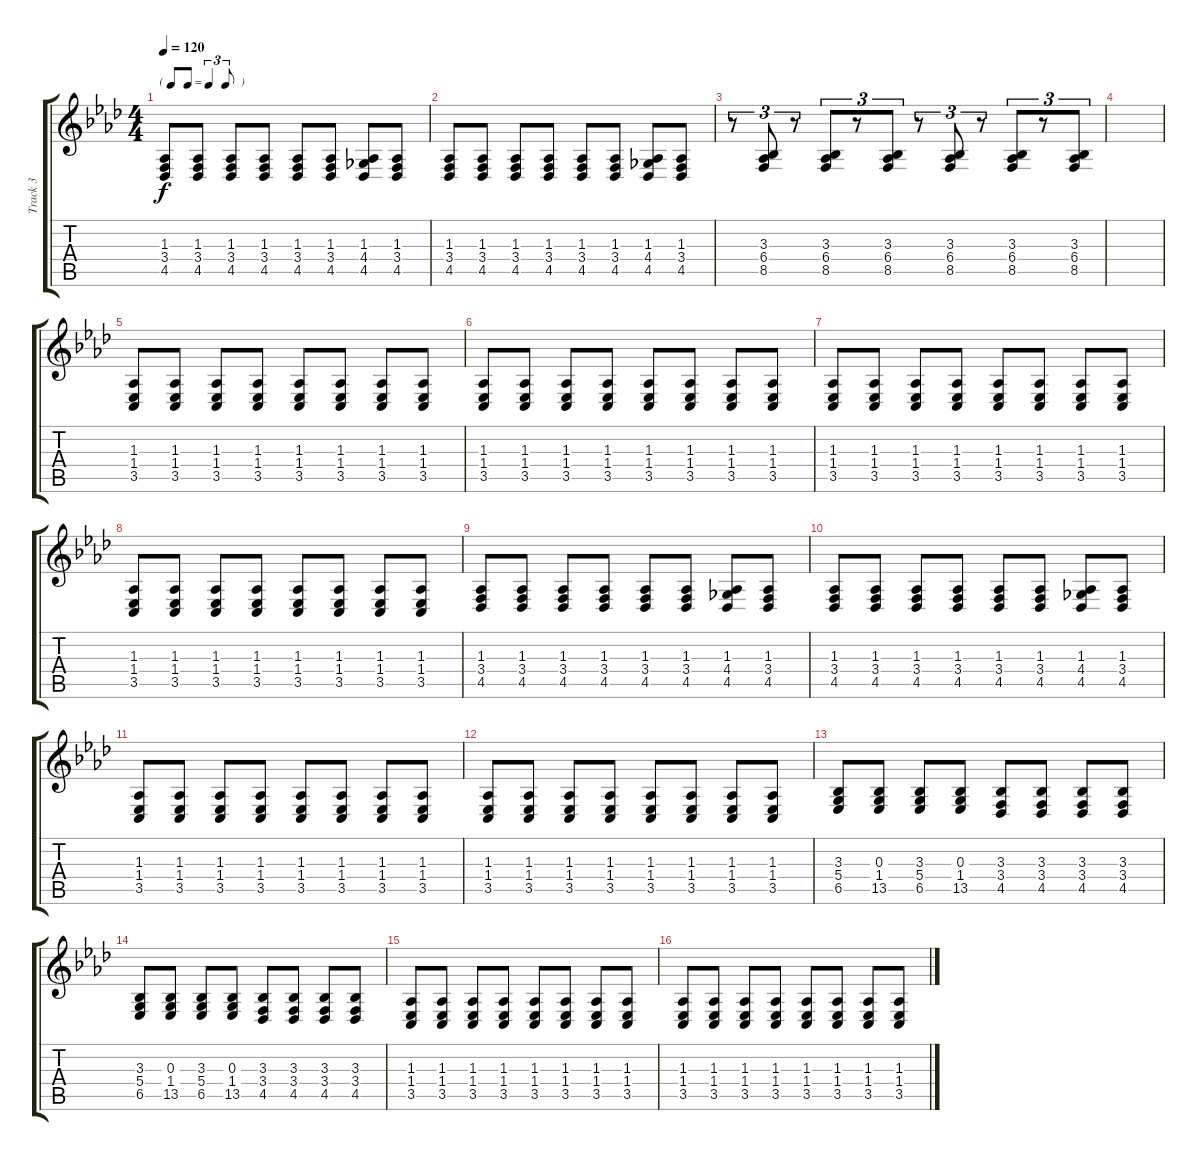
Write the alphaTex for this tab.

\track ("Track 3" "Track 3") {instrument brightacousticpiano}
\staff {score tabs}
\tuning (E4 B3 G3 D3 A2 E2) {hide}
\ts (4 4)
\tf triplet8th
\tempo 120
\clef g2
\ks ab
(1.3 3.4 4.5).8{dy f} (1.3 3.4 4.5).8 (1.3 3.4 4.5).8 (1.3 3.4 4.5).8 (1.3 3.4 4.5).8 (1.3 3.4 4.5).8 (1.3 4.4 4.5).8 (1.3 3.4 4.5).8 |
(1.3 3.4 4.5).8 (1.3 3.4 4.5).8 (1.3 3.4 4.5).8 (1.3 3.4 4.5).8 (1.3 3.4 4.5).8 (1.3 3.4 4.5).8 (1.3 4.4 4.5).8 (1.3 3.4 4.5).8 |
r.8{tu (3 2)} (3.3 6.4 8.5).8{tu (3 2)} r.8{tu (3 2)} (3.3 6.4 8.5).8{tu (3 2)} r.8{tu (3 2)} (3.3 6.4 8.5).8{tu (3 2)} r.8{tu (3 2)} (3.3 6.4 8.5).8{tu (3 2)} r.8{tu (3 2)} (3.3 6.4 8.5).8{tu (3 2)} r.8{tu (3 2)} (3.3 6.4 8.5).8{tu (3 2)} |
|
(1.3 1.4 3.5).8 (1.3 1.4 3.5).8 (1.3 1.4 3.5).8 (1.3 1.4 3.5).8 (1.3 1.4 3.5).8 (1.3 1.4 3.5).8 (1.3 1.4 3.5).8 (1.3 1.4 3.5).8 |
(1.3 1.4 3.5).8 (1.3 1.4 3.5).8 (1.3 1.4 3.5).8 (1.3 1.4 3.5).8 (1.3 1.4 3.5).8 (1.3 1.4 3.5).8 (1.3 1.4 3.5).8 (1.3 1.4 3.5).8 |
(1.3 1.4 3.5).8 (1.3 1.4 3.5).8 (1.3 1.4 3.5).8 (1.3 1.4 3.5).8 (1.3 1.4 3.5).8 (1.3 1.4 3.5).8 (1.3 1.4 3.5).8 (1.3 1.4 3.5).8 |
(1.3 1.4 3.5).8 (1.3 1.4 3.5).8 (1.3 1.4 3.5).8 (1.3 1.4 3.5).8 (1.3 1.4 3.5).8 (1.3 1.4 3.5).8 (1.3 1.4 3.5).8 (1.3 1.4 3.5).8 |
(1.3 3.4 4.5).8 (1.3 3.4 4.5).8 (1.3 3.4 4.5).8 (1.3 3.4 4.5).8 (1.3 3.4 4.5).8 (1.3 3.4 4.5).8 (1.3 4.4 4.5).8 (1.3 3.4 4.5).8 |
(1.3 3.4 4.5).8 (1.3 3.4 4.5).8 (1.3 3.4 4.5).8 (1.3 3.4 4.5).8 (1.3 3.4 4.5).8 (1.3 3.4 4.5).8 (1.3 4.4 4.5).8 (1.3 3.4 4.5).8 |
(1.3 1.4 3.5).8 (1.3 1.4 3.5).8 (1.3 1.4 3.5).8 (1.3 1.4 3.5).8 (1.3 1.4 3.5).8 (1.3 1.4 3.5).8 (1.3 1.4 3.5).8 (1.3 1.4 3.5).8 |
(1.3 1.4 3.5).8 (1.3 1.4 3.5).8 (1.3 1.4 3.5).8 (1.3 1.4 3.5).8 (1.3 1.4 3.5).8 (1.3 1.4 3.5).8 (1.3 1.4 3.5).8 (1.3 1.4 3.5).8 |
(3.3 5.4 6.5).8 (0.3 1.4 13.5).8 (3.3 5.4 6.5).8 (0.3 1.4 13.5).8 (3.3 3.4 4.5).8 (3.3 3.4 4.5).8 (3.3 3.4 4.5).8 (3.3 3.4 4.5).8 |
(3.3 5.4 6.5).8 (0.3 1.4 13.5).8 (3.3 5.4 6.5).8 (0.3 1.4 13.5).8 (3.3 3.4 4.5).8 (3.3 3.4 4.5).8 (3.3 3.4 4.5).8 (3.3 3.4 4.5).8 |
(1.3 1.4 3.5).8 (1.3 1.4 3.5).8 (1.3 1.4 3.5).8 (1.3 1.4 3.5).8 (1.3 1.4 3.5).8 (1.3 1.4 3.5).8 (1.3 1.4 3.5).8 (1.3 1.4 3.5).8 |
(1.3 1.4 3.5).8 (1.3 1.4 3.5).8 (1.3 1.4 3.5).8 (1.3 1.4 3.5).8 (1.3 1.4 3.5).8 (1.3 1.4 3.5).8 (1.3 1.4 3.5).8 (1.3 1.4 3.5).8
